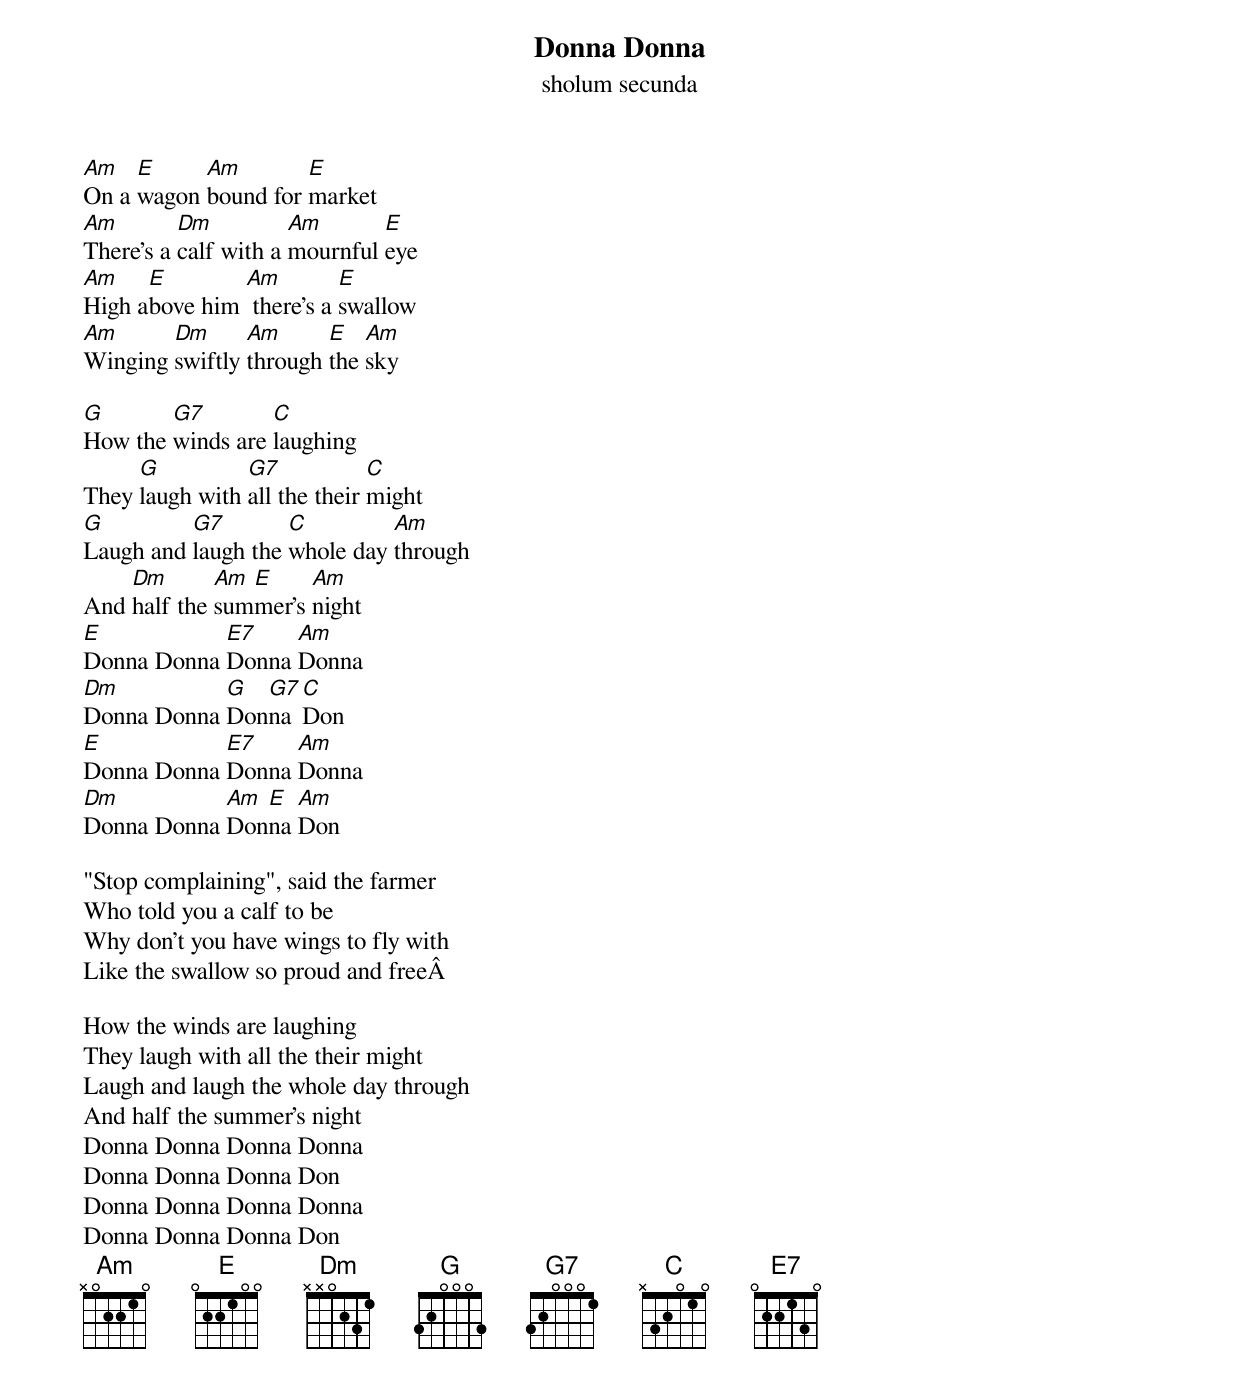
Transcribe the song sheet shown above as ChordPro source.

{title: Donna Donna}
{subtitle: sholum secunda}

[Am]On a [E]wagon [Am]bound for [E]market
[Am]There's a [Dm]calf with a [Am]mournful [E]eye
[Am]High a[E]bove him [Am] there's a [E]swallow
[Am]Winging [Dm]swiftly [Am]through [E]the [Am]sky

[G]How the [G7]winds are [C]laughing
They [G]laugh with [G7]all the their [C]might
[G]Laugh and [G7]laugh the [C]whole day [Am]through
And [Dm]half the [Am]sum[E]mer's [Am]night
[E]Donna Donna [E7]Donna [Am]Donna
[Dm]Donna Donna [G]Don[G7]na [C]Don
[E]Donna Donna [E7]Donna [Am]Donna
[Dm]Donna Donna [Am]Don[E]na [Am]Don

"Stop complaining", said the farmer
Who told you a calf to be
Why don't you have wings to fly with
Like the swallow so proud and freeÂ

How the winds are laughing
They laugh with all the their might
Laugh and laugh the whole day through
And half the summer's night
Donna Donna Donna Donna
Donna Donna Donna Don
Donna Donna Donna Donna
Donna Donna Donna Don
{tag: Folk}
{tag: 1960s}
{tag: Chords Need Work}
